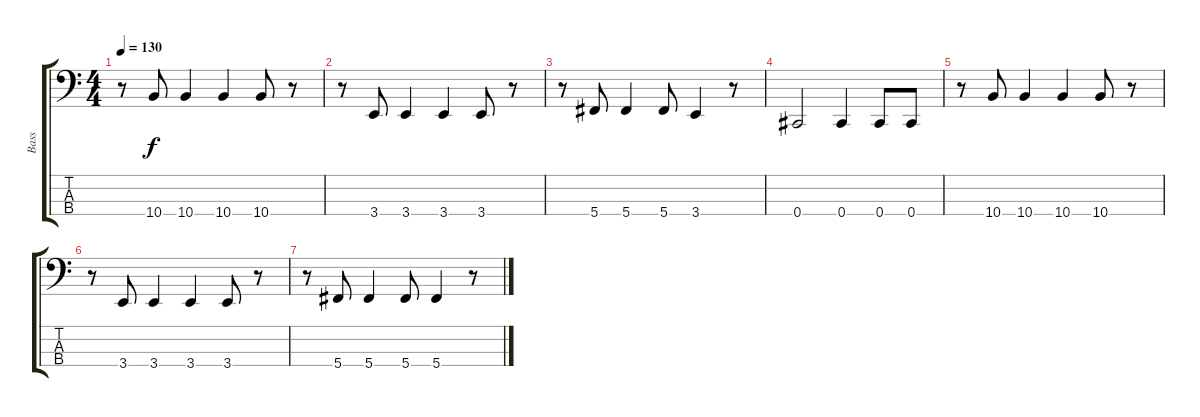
\track ("Bass" "Bass") {instrument fretlessbass}
\staff {score tabs}
\tuning (Gb2 Db2 Ab1 Db1) {hide}
\ts (4 4)
\tempo 130
\clef f4
\ks c
r.8{dy f} 10.4.8 10.4.4 10.4.4 10.4.8 r.8 |
r.8 3.4.8 3.4.4 3.4.4 3.4.8 r.8 |
r.8 5.4.8 5.4.4 5.4.8 3.4.4 r.8 |
0.4.2 0.4.4 0.4.8 0.4.8 |
r.8 10.4.8 10.4.4 10.4.4 10.4.8 r.8 |
r.8 3.4.8 3.4.4 3.4.4 3.4.8 r.8 |
r.8 5.4.8 5.4.4 5.4.8 5.4.4 r.8
